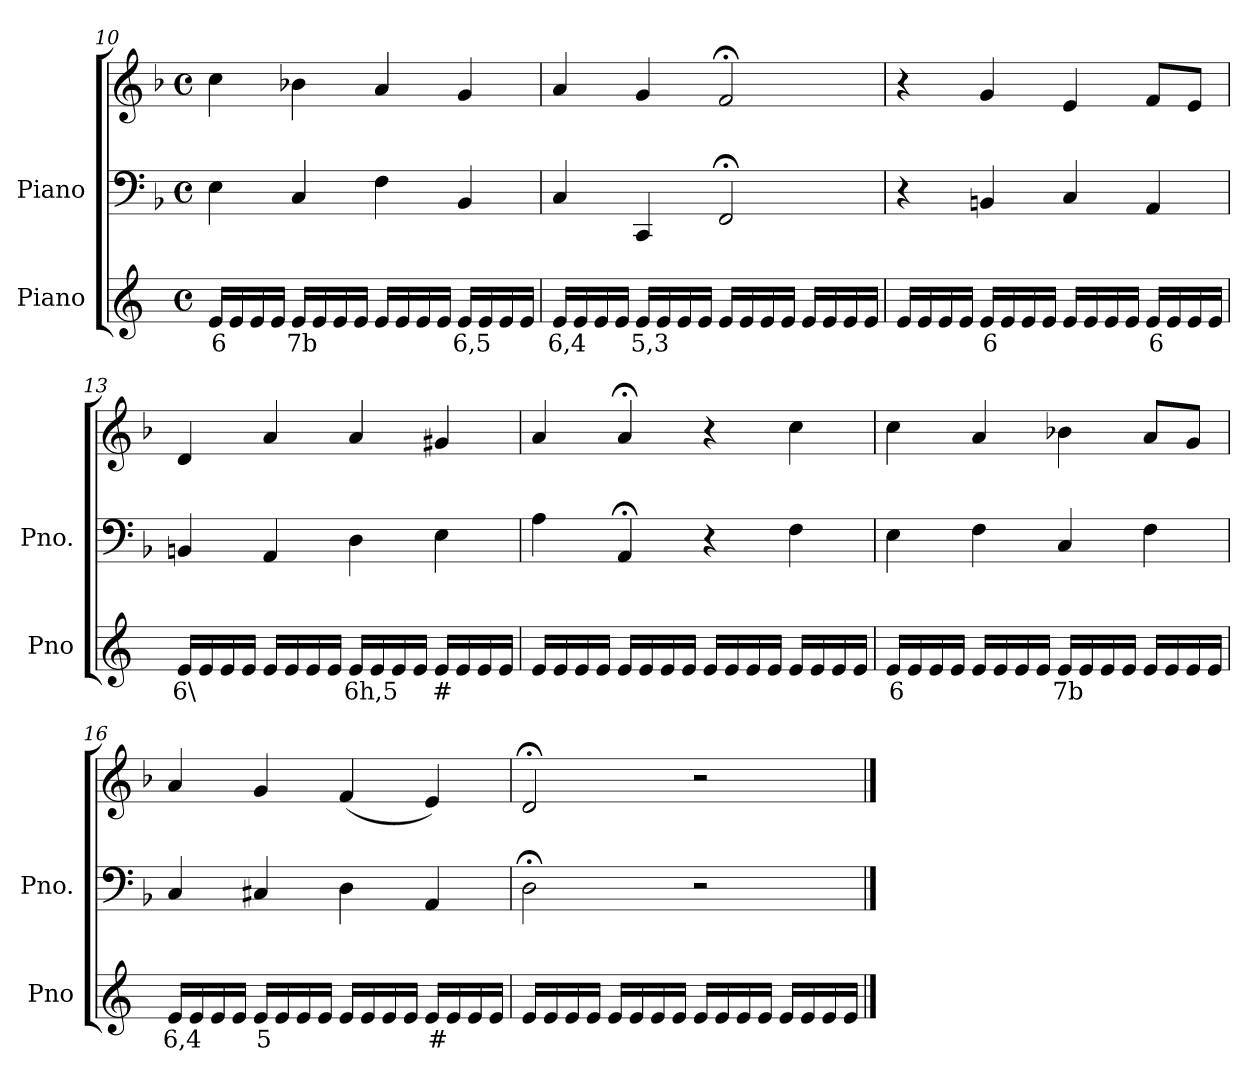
**kern	**text	**kern	**kern
*part2	*part2	*part1	*part1
*staff3	*staff3	*staff2	*staff1
*I"Piano	*	*I"Piano	*
*I'Pno	*	*I'Pno.	*
*clefG2	*	*clefF4	*clefG2
*k[]	*	*k[b-]	*k[b-]
*M4/4	*	*M4/4	*M4/4
*met(c)	*	*met(c)	*met(c)
=10	=10	=10	=10
!	!LO:LY:b	!	!
16e/LL	6	4E\	4cc\
16e/	.	.	.
16e/	.	.	.
16e/JJ	.	.	.
!	!LO:LY:b	!	!
16e/LL	7b	4C/	4b-X\
16e/	.	.	.
16e/	.	.	.
16e/JJ	.	.	.
16e/LL	.	4F\	4a/
16e/	.	.	.
16e/	.	.	.
16e/JJ	.	.	.
!	!LO:LY:b	!	!
16e/LL	6,5	4BB-/	4g/
16e/	.	.	.
16e/	.	.	.
16e/JJ	.	.	.
=11	=11	=11	=11
!	!LO:LY:b	!	!
16e/LL	6,4	4C/	4a/
16e/	.	.	.
16e/	.	.	.
16e/JJ	.	.	.
!	!LO:LY:b	!	!
16e/LL	5,3	4CC/	4g/
16e/	.	.	.
16e/	.	.	.
16e/JJ	.	.	.
16e/LL	.	2FF;</	2f;</
16e/	.	.	.
16e/	.	.	.
16e/JJ	.	.	.
16e/LL	.	.	.
16e/	.	.	.
16e/	.	.	.
16e/JJ	.	.	.
=12	=12	=12	=12
16e/LL	.	4r	4r
16e/	.	.	.
16e/	.	.	.
16e/JJ	.	.	.
!	!LO:LY:b	!	!
16e/LL	6	4BBn/	4g/
16e/	.	.	.
16e/	.	.	.
16e/JJ	.	.	.
16e/LL	.	4C/	4e/
16e/	.	.	.
16e/	.	.	.
16e/JJ	.	.	.
!	!LO:LY:b	!	!
16e/LL	6	4AA/	8f/L
16e/	.	.	.
16e/	.	.	8e/J
16e/JJ	.	.	.
=13	=13	=13	=13
!	!LO:LY:b	!	!
16e/LL	6\	4BBn/	4d/
16e/	.	.	.
16e/	.	.	.
16e/JJ	.	.	.
16e/LL	.	4AA/	4a/
16e/	.	.	.
16e/	.	.	.
16e/JJ	.	.	.
!	!LO:LY:b	!	!
16e/LL	6h,5	4D\	4a/
16e/	.	.	.
16e/	.	.	.
16e/JJ	.	.	.
!	!LO:LY:b	!	!
16e/LL	#	4E\	4g#X/
16e/	.	.	.
16e/	.	.	.
16e/JJ	.	.	.
=14	=14	=14	=14
16e/LL	.	4A\	4a/
16e/	.	.	.
16e/	.	.	.
16e/JJ	.	.	.
16e/LL	.	4AA;</	4a;</
16e/	.	.	.
16e/	.	.	.
16e/JJ	.	.	.
16e/LL	.	4r	4r
16e/	.	.	.
16e/	.	.	.
16e/JJ	.	.	.
16e/LL	.	4F\	4cc\
16e/	.	.	.
16e/	.	.	.
16e/JJ	.	.	.
=15	=15	=15	=15
!	!LO:LY:b	!	!
16e/LL	6	4E\	4cc\
16e/	.	.	.
16e/	.	.	.
16e/JJ	.	.	.
16e/LL	.	4F\	4a/
16e/	.	.	.
16e/	.	.	.
16e/JJ	.	.	.
!	!LO:LY:b	!	!
16e/LL	7b	4C/	4b-X\
16e/	.	.	.
16e/	.	.	.
16e/JJ	.	.	.
16e/LL	.	4F\	8a/L
16e/	.	.	.
16e/	.	.	8g/J
16e/JJ	.	.	.
=16	=16	=16	=16
!	!LO:LY:b	!	!
16e/LL	6,4	4C/	4a/
16e/	.	.	.
16e/	.	.	.
16e/JJ	.	.	.
!	!LO:LY:b	!	!
16e/LL	5	4C#X/	4g/
16e/	.	.	.
16e/	.	.	.
16e/JJ	.	.	.
16e/LL	.	4D\	(<4f/
16e/	.	.	.
16e/	.	.	.
16e/JJ	.	.	.
!	!LO:LY:b	!	!
16e/LL	#	4AA/	4e/)
16e/	.	.	.
16e/	.	.	.
16e/JJ	.	.	.
=17	=17	=17	=17
16e/LL	.	2D;<\	2d;</
16e/	.	.	.
16e/	.	.	.
16e/JJ	.	.	.
16e/LL	.	.	.
16e/	.	.	.
16e/	.	.	.
16e/JJ	.	.	.
16e/LL	.	2r	2r
16e/	.	.	.
16e/	.	.	.
16e/JJ	.	.	.
16e/LL	.	.	.
16e/	.	.	.
16e/	.	.	.
16e/JJ	.	.	.
==	==	==	==
*-	*-	*-	*-
